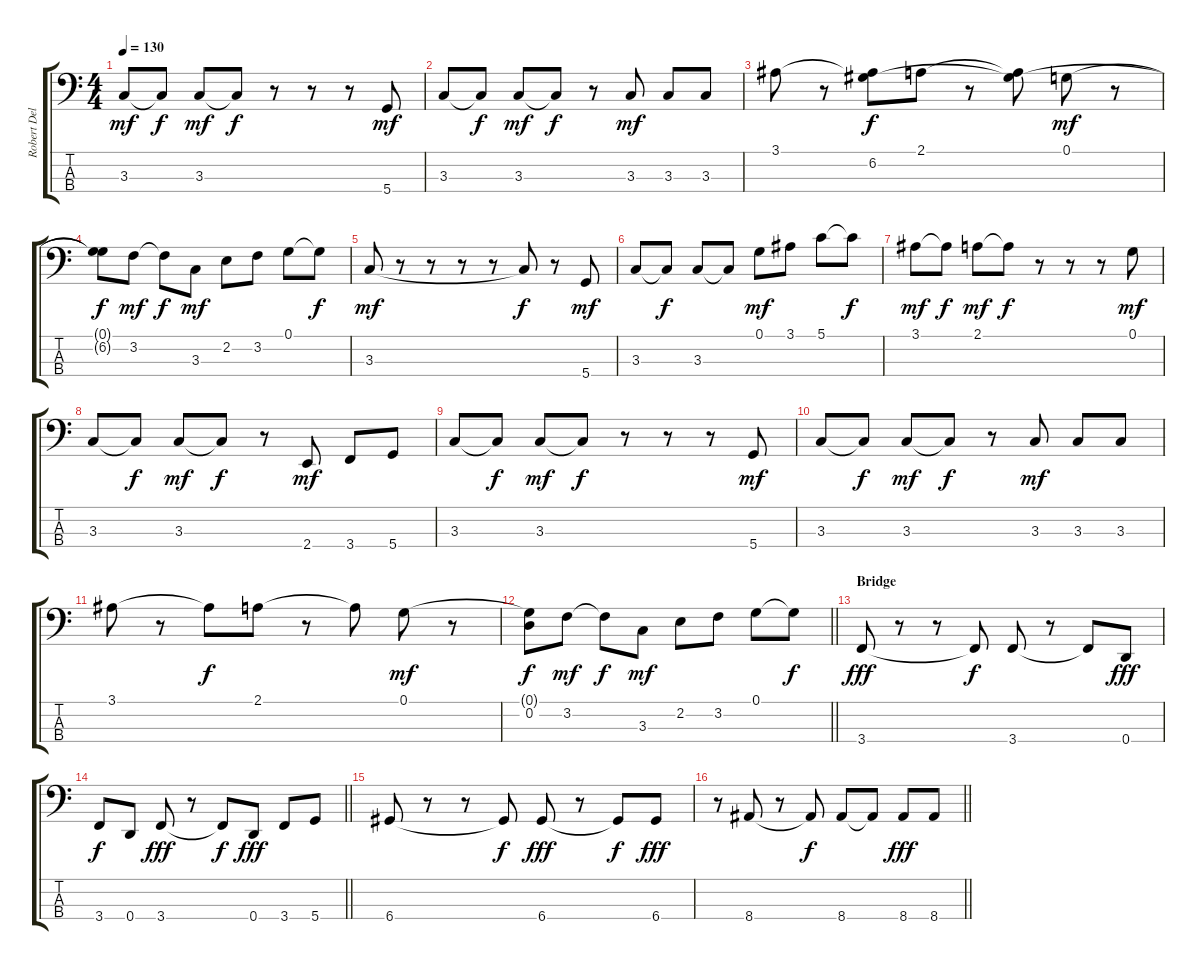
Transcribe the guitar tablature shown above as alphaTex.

\track ("Robert Deleo (Bass)" "Robert Del") {instrument electricbassfinger}
\staff {score tabs}
\tuning (G2 D2 A1 D1) {hide}
\ts (4 4)
\tempo 130
\clef f4
\ks c
3.3.8{dy mf} 3.3{t}.8{dy f} 3.3.8{dy mf} 3.3{t}.8{dy f} r.8 r.8 r.8 5.4.8{dy mf} |
3.3.8 3.3{t}.8{dy f} 3.3.8{dy mf} 3.3{t}.8{dy f} r.8 3.3.8{dy mf} 3.3.8 3.3.8 |
3.1.8 r.8 (3.1{t} 6.2).8{dy f} 2.1.8 r.8 (2.1{t} 6.2{t}).8 0.1.8{dy mf} r.8 |
(0.1{t} 6.2{t}).8{dy f} 3.2.8{dy mf} 3.2{t}.8{dy f} 3.3.8{dy mf} 2.2.8 3.2.8 0.1.8 0.1{t}.8{dy f} |
3.3.8{dy mf} r.8 r.8 r.8 r.8 3.3{t}.8{dy f} r.8 5.4.8{dy mf} |
3.3.8 3.3{t}.8{dy f} 3.3.8 3.3{t}.8 0.1.8{dy mf} 3.1.8 5.1.8 5.1{t}.8{dy f} |
3.1.8{dy mf} 3.1{t}.8{dy f} 2.1.8{dy mf} 2.1{t}.8{dy f} r.8 r.8 r.8 0.1.8{dy mf} |
3.3.8 3.3{t}.8{dy f} 3.3.8{dy mf} 3.3{t}.8{dy f} r.8 2.4.8{dy mf} 3.4.8 5.4.8 |
3.3.8 3.3{t}.8{dy f} 3.3.8{dy mf} 3.3{t}.8{dy f} r.8 r.8 r.8 5.4.8{dy mf} |
3.3.8 3.3{t}.8{dy f} 3.3.8{dy mf} 3.3{t}.8{dy f} r.8 3.3.8{dy mf} 3.3.8 3.3.8 |
3.1.8 r.8 3.1{t}.8{dy f} 2.1.8 r.8 2.1{t}.8 0.1.8{dy mf} r.8 |
\barLineRight lightlight
(0.1{t} 0.2).8{dy f} 3.2.8{dy mf} 3.2{t}.8{dy f} 3.3.8{dy mf} 2.2.8 3.2.8 0.1.8 0.1{t}.8{dy f} |
\section ("" "Bridge")
3.4.8{dy fff} r.8 r.8 3.4{t}.8{dy f} 3.4.8 r.8 3.4{t}.8 0.4.8{dy fff} |
\barLineRight lightlight
3.4.8{dy f} 0.4.8 3.4.8{dy fff} r.8 3.4{t}.8{dy f} 0.4.8{dy fff} 3.4.8 5.4.8 |
6.4.8 r.8 r.8 6.4{t}.8{dy f} 6.4.8{dy fff} r.8 6.4{t}.8{dy f} 6.4.8{dy fff} |
\barLineRight lightlight
r.8 8.4.8 r.8 8.4{t}.8{dy f} 8.4.8 8.4{t}.8 8.4.8{dy fff} 8.4{ss}.8
